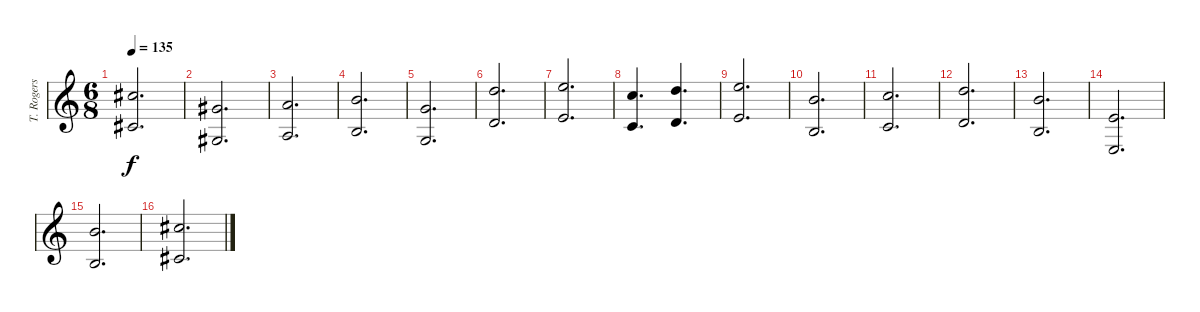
\track ("T. Rogers Keys" "T. Rogers ") {instrument acousticgrandpiano}
\staff {score}
\tuning (Db4 Ab3 E3 B2 Gb2 Db2) {hide}
\ts (6 8)
\tempo 135
\clef g2
\ks c
(12.1 9.3).2{d dy f} |
(7.1 4.3).2{d} |
(8.1 5.3).2{d} |
(10.1 7.3).2{d} |
(6.1 3.3).2{d} |
(13.1 10.3).2{d} |
(15.1 12.3).2{d} |
(11.1 8.3).4{d} (13.1 10.3).4{d} |
(15.1 12.3).2{d} |
(10.1 7.3).2{d} |
(11.1 8.3).2{d} |
(13.1 10.3).2{d} |
(10.1 7.3).2{d} |
(3.1 0.3).2{d instrument brasssection} |
(10.1 7.3).2{d} |
(12.1 9.3).2{d}
